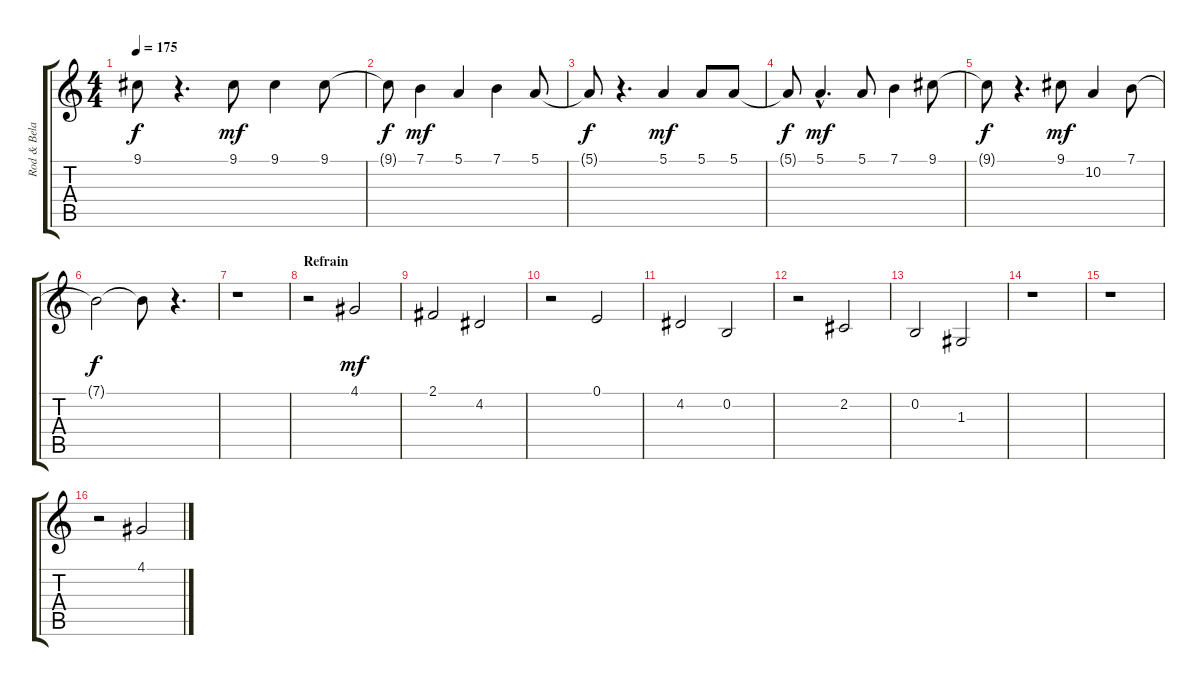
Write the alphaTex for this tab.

\track ("Rod & Bela - Gesang" "Rod & Bela") {instrument altosax}
\staff {score tabs}
\tuning (E4 B3 G3 D3 A2 E2) {hide}
\ts (4 4)
\tempo 175
\clef g2
\ks c
9.1{t}.8{dy f} r.4{d} 9.1.8{dy mf} 9.1.4 9.1.8 |
9.1{t}.8{dy f} 7.1.4{dy mf} 5.1.4 7.1.4 5.1.8 |
5.1{t}.8{dy f} r.4{d} 5.1.4{dy mf} 5.1.8 5.1.8 |
5.1{t}.8{dy f} 5.1{hac}.4{d dy mf} 5.1.8 7.1.4 9.1.8 |
9.1{t}.8{dy f} r.4{d} 9.1.8{dy mf} 10.2.4 7.1.8 |
7.1{t}.2{dy f} 7.1{t}.8 r.4{d} |
r.1 |
\section ("" "Refrain")
r.2 4.1.2{dy mf} |
2.1.2 4.2.2 |
r.2 0.1.2 |
4.2.2 0.2.2 |
r.2 2.2.2 |
0.2.2 1.3.2 |
r.1 |
r.1 |
r.2 4.1.2
